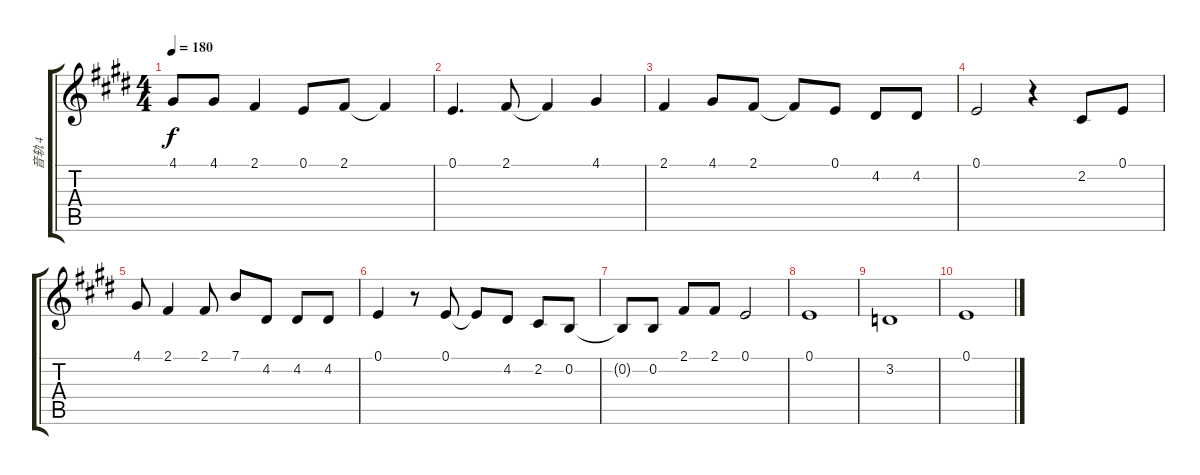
\track ("音轨 4" "音轨 4") {instrument flute}
\staff {score tabs}
\tuning (E4 B3 G3 D3 A2 E2) {hide}
\ts (4 4)
\tempo 180
\clef g2
\ks e
4.1{t}.8{dy f} 4.1.8 2.1.4 0.1.8 2.1.8 2.1{t}.4 |
0.1.4{d} 2.1.8 2.1{t}.4 4.1.4 |
2.1.4 4.1.8 2.1.8 2.1{t}.8 0.1.8 4.2.8 4.2.8 |
0.1.2 r.4 2.2.8 0.1.8 |
4.1.8 2.1.4 2.1.8 7.1.8 4.2.8 4.2.8 4.2.8 |
0.1.4 r.8 0.1.8 0.1{t}.8 4.2.8 2.2.8 0.2.8 |
0.2{t}.8 0.2.8 2.1.8 2.1.8 0.1.2 |
0.1.1 |
3.2.1 |
0.1.1
